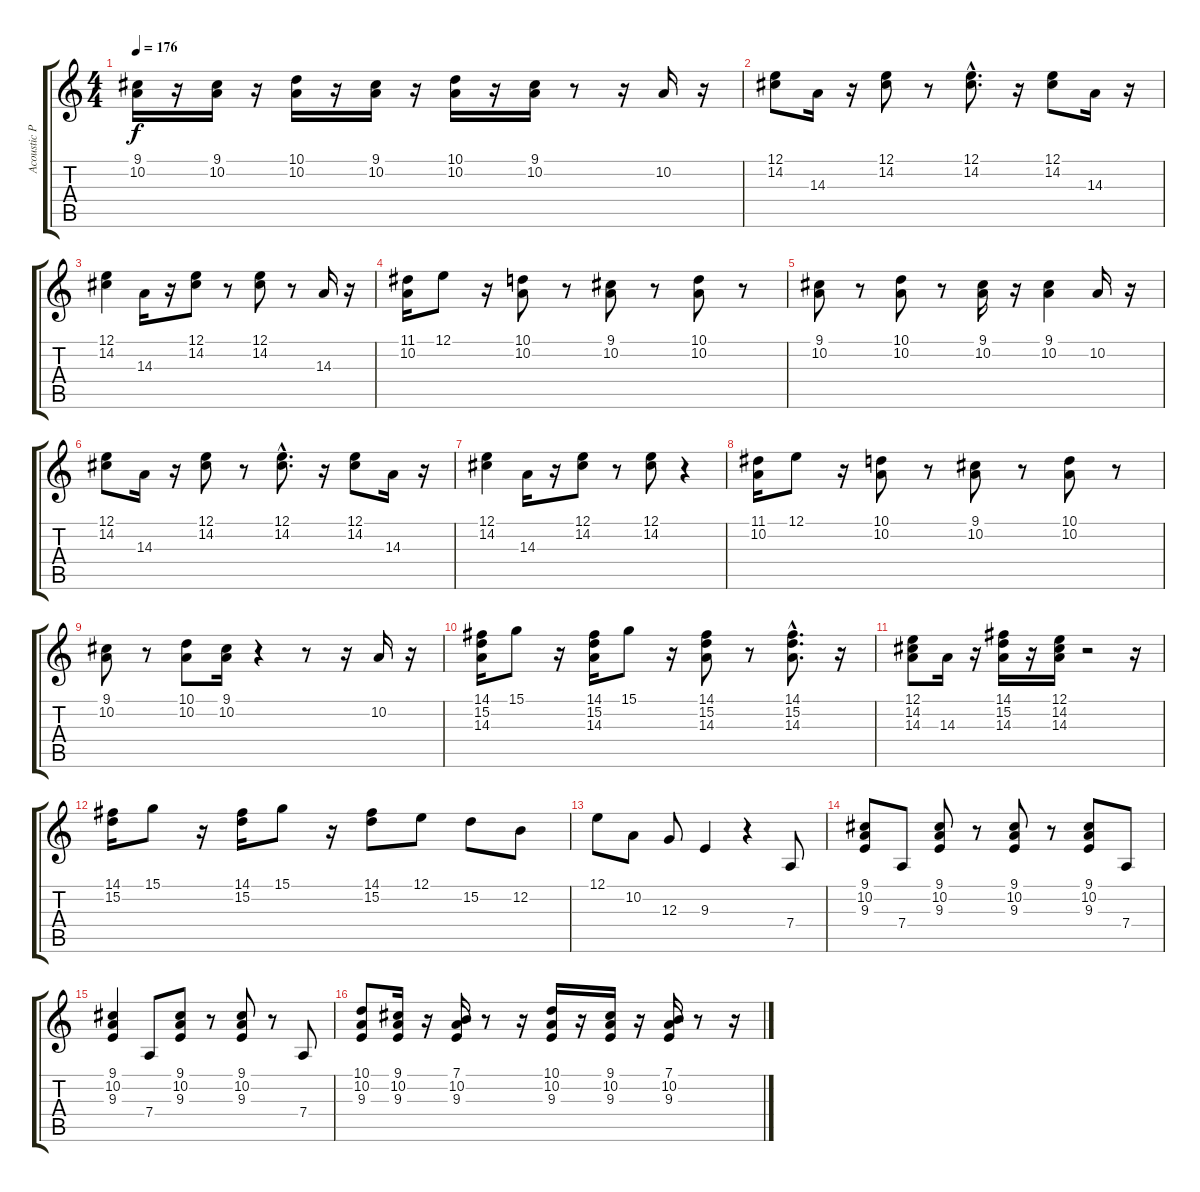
\track ("Acoustic Piano" "Acoustic P") {instrument brightacousticpiano}
\staff {score tabs}
\tuning (E4 B3 G3 D3 A2 E2) {hide}
\ts (4 4)
\tempo 176
\clef g2
\ks c
(9.1{t} 10.2{t}).16{dy f} r.16 (9.1 10.2).16 r.16 (10.1 10.2).16 r.16 (9.1 10.2).16 r.16 (10.1 10.2).16 r.16 (9.1 10.2).16 r.8 r.16 10.2.16 r.16 |
(12.1 14.2).8 14.3.16 r.16 (12.1 14.2).8 r.8 (12.1{hac} 14.2{hac}).8{d} r.16 (12.1 14.2).8 14.3.16 r.16 |
(12.1 14.2).4 14.3.16 r.16 (12.1 14.2).8 r.8 (12.1 14.2).8 r.8 14.3.16 r.16 |
(11.1 10.2).16 12.1.8 r.16 (10.1 10.2).8 r.8 (9.1 10.2).8 r.8 (10.1 10.2).8 r.8 |
(9.1 10.2).8 r.8 (10.1 10.2).8 r.8 (9.1 10.2).16 r.16 (9.1 10.2).4 10.2.16 r.16 |
(12.1 14.2).8 14.3.16 r.16 (12.1 14.2).8 r.8 (12.1{hac} 14.2{hac}).8{d} r.16 (12.1 14.2).8 14.3.16 r.16 |
(12.1 14.2).4 14.3.16 r.16 (12.1 14.2).8 r.8 (12.1 14.2).8 r.4 |
(11.1 10.2).16 12.1.8 r.16 (10.1 10.2).8 r.8 (9.1 10.2).8 r.8 (10.1 10.2).8 r.8 |
(9.1 10.2).8 r.8 (10.1 10.2).8 (9.1 10.2).16 r.4 r.8 r.16 10.2.16 r.16 |
(14.1 15.2 14.3).16 15.1.8 r.16 (14.1 15.2 14.3).16 15.1.8 r.16 (14.1 15.2 14.3).8 r.8 (14.1{hac} 15.2{hac} 14.3{hac}).8{d} r.16 |
(12.1 14.2 14.3).8 14.3.16 r.16 (14.1 15.2 14.3).16 r.16 (12.1 14.2 14.3).16 r.2 r.16 |
(14.1 15.2).16 15.1.8 r.16 (14.1 15.2).16 15.1.8 r.16 (14.1 15.2).8 12.1.8 15.2.8 12.2.8 |
12.1.8 10.2.8 12.3.8 9.3.4 r.4 7.4.8 |
(9.1 10.2 9.3).8 7.4.8 (9.1 10.2 9.3).8 r.8 (9.1 10.2 9.3).8 r.8 (9.1 10.2 9.3).8 7.4.8 |
(9.1 10.2 9.3).4 7.4.8 (9.1 10.2 9.3).8 r.8 (9.1 10.2 9.3).8 r.8 7.4.8 |
(10.1 10.2 9.3).8 (9.1 10.2 9.3).16 r.16 (7.1 10.2 9.3).16 r.8 r.16 (10.1 10.2 9.3).16 r.16 (9.1 10.2 9.3).16 r.16 (7.1 10.2 9.3).16 r.8 r.16
